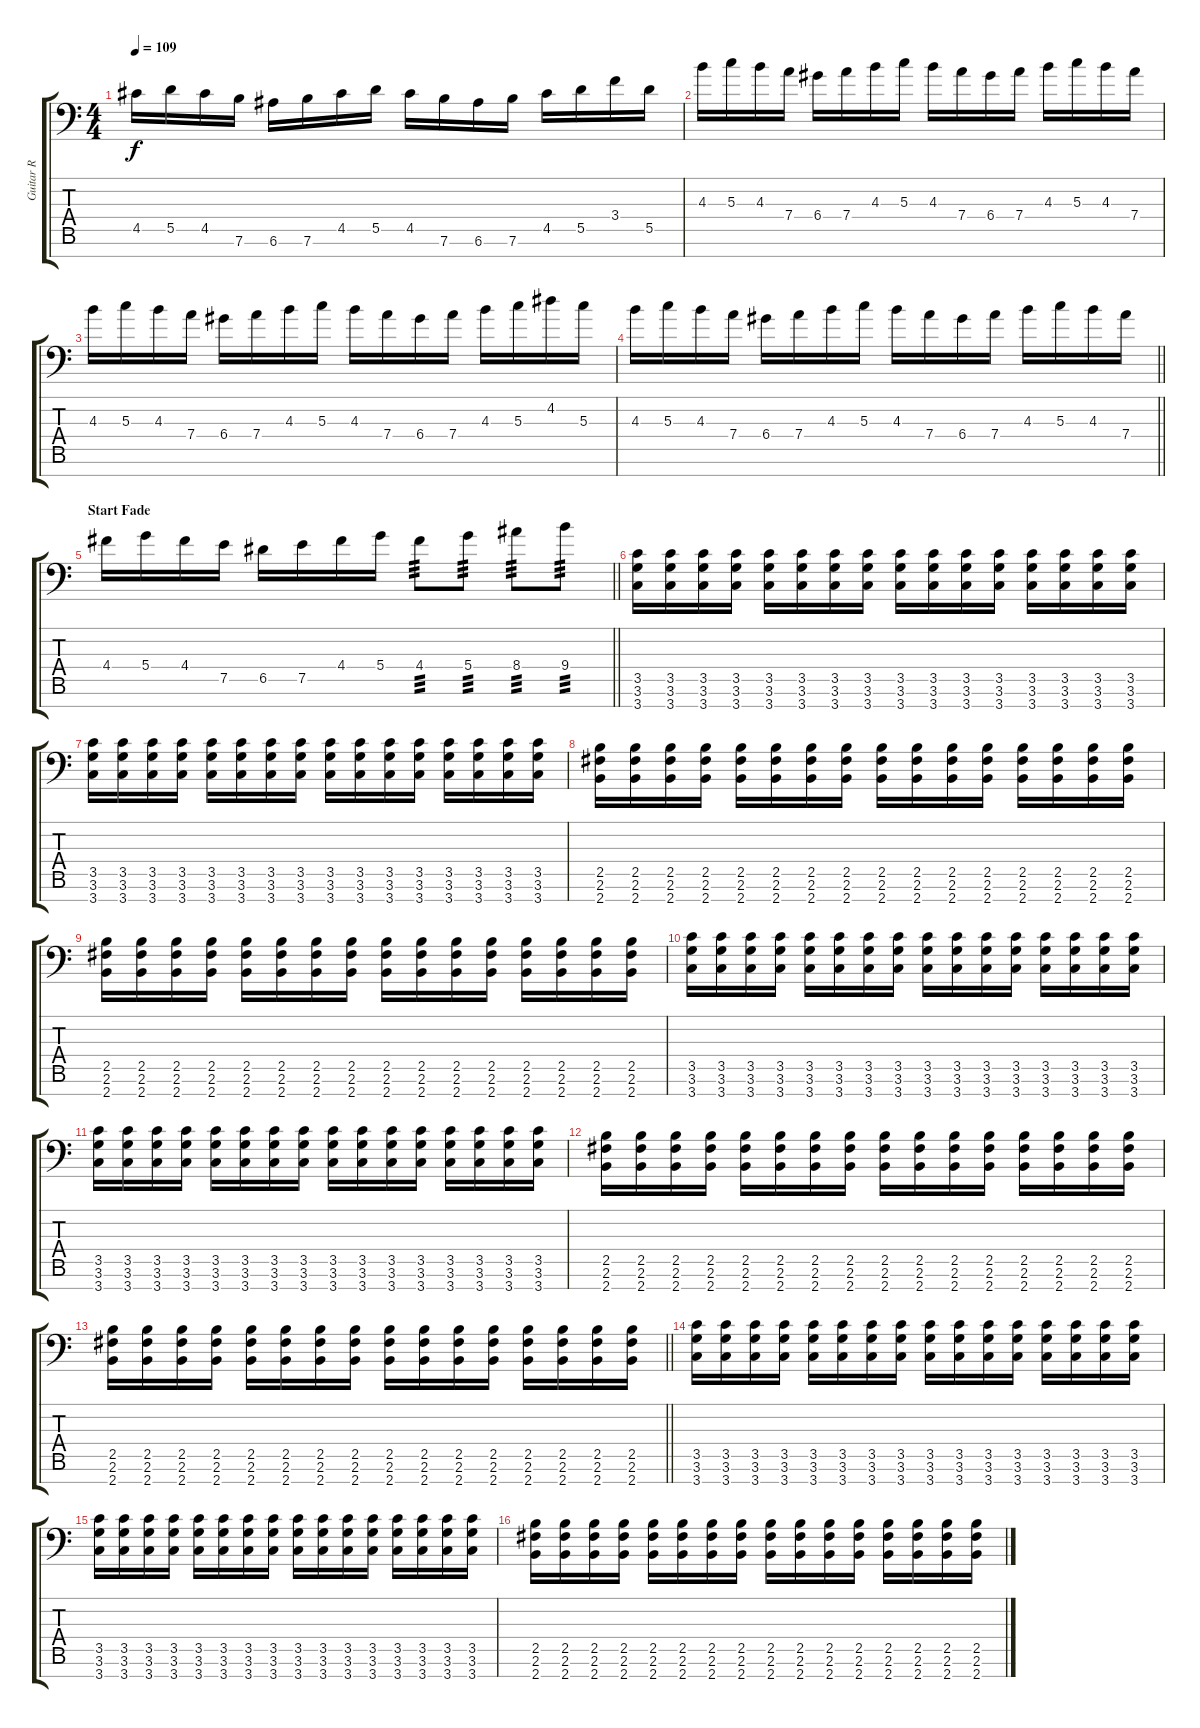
\track ("Guitar R" "Guitar R") {instrument overdrivenguitar}
\staff {score tabs}
\tuning (E4 B3 G3 D3 A2 E2 A1) {hide}
\ts (4 4)
\tempo 109
\clef f4
\ks c
4.5.16{dy f} 5.5.16 4.5.16 7.6.16 6.6.16 7.6.16 4.5.16 5.5.16 4.5.16 7.6.16 6.6.16 7.6.16 4.5.16 5.5.16 3.4.16 5.5.16 |
4.3.16 5.3.16 4.3.16 7.4.16 6.4.16 7.4.16 4.3.16 5.3.16 4.3.16 7.4.16 6.4.16 7.4.16 4.3.16 5.3.16 4.3.16 7.4.16 |
4.3.16 5.3.16 4.3.16 7.4.16 6.4.16 7.4.16 4.3.16 5.3.16 4.3.16 7.4.16 6.4.16 7.4.16 4.3.16 5.3.16 4.2.16 5.3.16 |
\barLineRight lightlight
4.3.16 5.3.16 4.3.16 7.4.16 6.4.16 7.4.16 4.3.16 5.3.16 4.3.16 7.4.16 6.4.16 7.4.16 4.3.16 5.3.16 4.3.16 7.4.16 |
\section ("" "Start Fade")
\barLineRight lightlight
4.4.16 5.4.16 4.4.16 7.5.16 6.5.16 7.5.16 4.4.16 5.4.16 4.4.8{tp 3} 5.4.8{tp 3} 8.4.8{tp 3} 9.4.8{tp 3} |
(3.5 3.6 3.7).16 (3.5 3.6 3.7).16 (3.5 3.6 3.7).16 (3.5 3.6 3.7).16 (3.5 3.6 3.7).16 (3.5 3.6 3.7).16 (3.5 3.6 3.7).16 (3.5 3.6 3.7).16 (3.5 3.6 3.7).16 (3.5 3.6 3.7).16 (3.5 3.6 3.7).16 (3.5 3.6 3.7).16 (3.5 3.6 3.7).16 (3.5 3.6 3.7).16 (3.5 3.6 3.7).16 (3.5 3.6 3.7).16 |
(3.5 3.6 3.7).16 (3.5 3.6 3.7).16 (3.5 3.6 3.7).16 (3.5 3.6 3.7).16 (3.5 3.6 3.7).16 (3.5 3.6 3.7).16 (3.5 3.6 3.7).16 (3.5 3.6 3.7).16 (3.5 3.6 3.7).16 (3.5 3.6 3.7).16 (3.5 3.6 3.7).16 (3.5 3.6 3.7).16 (3.5 3.6 3.7).16 (3.5 3.6 3.7).16 (3.5 3.6 3.7).16 (3.5 3.6 3.7).16 |
(2.5 2.6 2.7).16 (2.5 2.6 2.7).16 (2.5 2.6 2.7).16 (2.5 2.6 2.7).16 (2.5 2.6 2.7).16 (2.5 2.6 2.7).16 (2.5 2.6 2.7).16 (2.5 2.6 2.7).16 (2.5 2.6 2.7).16 (2.5 2.6 2.7).16 (2.5 2.6 2.7).16 (2.5 2.6 2.7).16 (2.5 2.6 2.7).16 (2.5 2.6 2.7).16 (2.5 2.6 2.7).16 (2.5 2.6 2.7).16 |
(2.5 2.6 2.7).16 (2.5 2.6 2.7).16 (2.5 2.6 2.7).16 (2.5 2.6 2.7).16 (2.5 2.6 2.7).16 (2.5 2.6 2.7).16 (2.5 2.6 2.7).16 (2.5 2.6 2.7).16 (2.5 2.6 2.7).16 (2.5 2.6 2.7).16 (2.5 2.6 2.7).16 (2.5 2.6 2.7).16 (2.5 2.6 2.7).16 (2.5 2.6 2.7).16 (2.5 2.6 2.7).16 (2.5 2.6 2.7).16 |
(3.5 3.6 3.7).16 (3.5 3.6 3.7).16 (3.5 3.6 3.7).16 (3.5 3.6 3.7).16 (3.5 3.6 3.7).16 (3.5 3.6 3.7).16 (3.5 3.6 3.7).16 (3.5 3.6 3.7).16 (3.5 3.6 3.7).16 (3.5 3.6 3.7).16 (3.5 3.6 3.7).16 (3.5 3.6 3.7).16 (3.5 3.6 3.7).16 (3.5 3.6 3.7).16 (3.5 3.6 3.7).16 (3.5 3.6 3.7).16 |
(3.5 3.6 3.7).16 (3.5 3.6 3.7).16 (3.5 3.6 3.7).16 (3.5 3.6 3.7).16 (3.5 3.6 3.7).16 (3.5 3.6 3.7).16 (3.5 3.6 3.7).16 (3.5 3.6 3.7).16 (3.5 3.6 3.7).16 (3.5 3.6 3.7).16 (3.5 3.6 3.7).16 (3.5 3.6 3.7).16 (3.5 3.6 3.7).16 (3.5 3.6 3.7).16 (3.5 3.6 3.7).16 (3.5 3.6 3.7).16 |
(2.5 2.6 2.7).16 (2.5 2.6 2.7).16 (2.5 2.6 2.7).16 (2.5 2.6 2.7).16 (2.5 2.6 2.7).16 (2.5 2.6 2.7).16 (2.5 2.6 2.7).16 (2.5 2.6 2.7).16 (2.5 2.6 2.7).16 (2.5 2.6 2.7).16 (2.5 2.6 2.7).16 (2.5 2.6 2.7).16 (2.5 2.6 2.7).16 (2.5 2.6 2.7).16 (2.5 2.6 2.7).16 (2.5 2.6 2.7).16 |
\barLineRight lightlight
(2.5 2.6 2.7).16 (2.5 2.6 2.7).16 (2.5 2.6 2.7).16 (2.5 2.6 2.7).16 (2.5 2.6 2.7).16 (2.5 2.6 2.7).16 (2.5 2.6 2.7).16 (2.5 2.6 2.7).16 (2.5 2.6 2.7).16 (2.5 2.6 2.7).16 (2.5 2.6 2.7).16 (2.5 2.6 2.7).16 (2.5 2.6 2.7).16 (2.5 2.6 2.7).16 (2.5 2.6 2.7).16 (2.5 2.6 2.7).16 |
(3.5 3.6 3.7).16 (3.5 3.6 3.7).16 (3.5 3.6 3.7).16 (3.5 3.6 3.7).16 (3.5 3.6 3.7).16 (3.5 3.6 3.7).16 (3.5 3.6 3.7).16 (3.5 3.6 3.7).16 (3.5 3.6 3.7).16 (3.5 3.6 3.7).16 (3.5 3.6 3.7).16 (3.5 3.6 3.7).16 (3.5 3.6 3.7).16 (3.5 3.6 3.7).16 (3.5 3.6 3.7).16 (3.5 3.6 3.7).16 |
(3.5 3.6 3.7).16 (3.5 3.6 3.7).16 (3.5 3.6 3.7).16 (3.5 3.6 3.7).16 (3.5 3.6 3.7).16 (3.5 3.6 3.7).16 (3.5 3.6 3.7).16 (3.5 3.6 3.7).16 (3.5 3.6 3.7).16 (3.5 3.6 3.7).16 (3.5 3.6 3.7).16 (3.5 3.6 3.7).16 (3.5 3.6 3.7).16 (3.5 3.6 3.7).16 (3.5 3.6 3.7).16 (3.5 3.6 3.7).16 |
(2.5 2.6 2.7).16 (2.5 2.6 2.7).16 (2.5 2.6 2.7).16 (2.5 2.6 2.7).16 (2.5 2.6 2.7).16 (2.5 2.6 2.7).16 (2.5 2.6 2.7).16 (2.5 2.6 2.7).16 (2.5 2.6 2.7).16 (2.5 2.6 2.7).16 (2.5 2.6 2.7).16 (2.5 2.6 2.7).16 (2.5 2.6 2.7).16 (2.5 2.6 2.7).16 (2.5 2.6 2.7).16 (2.5 2.6 2.7).16
